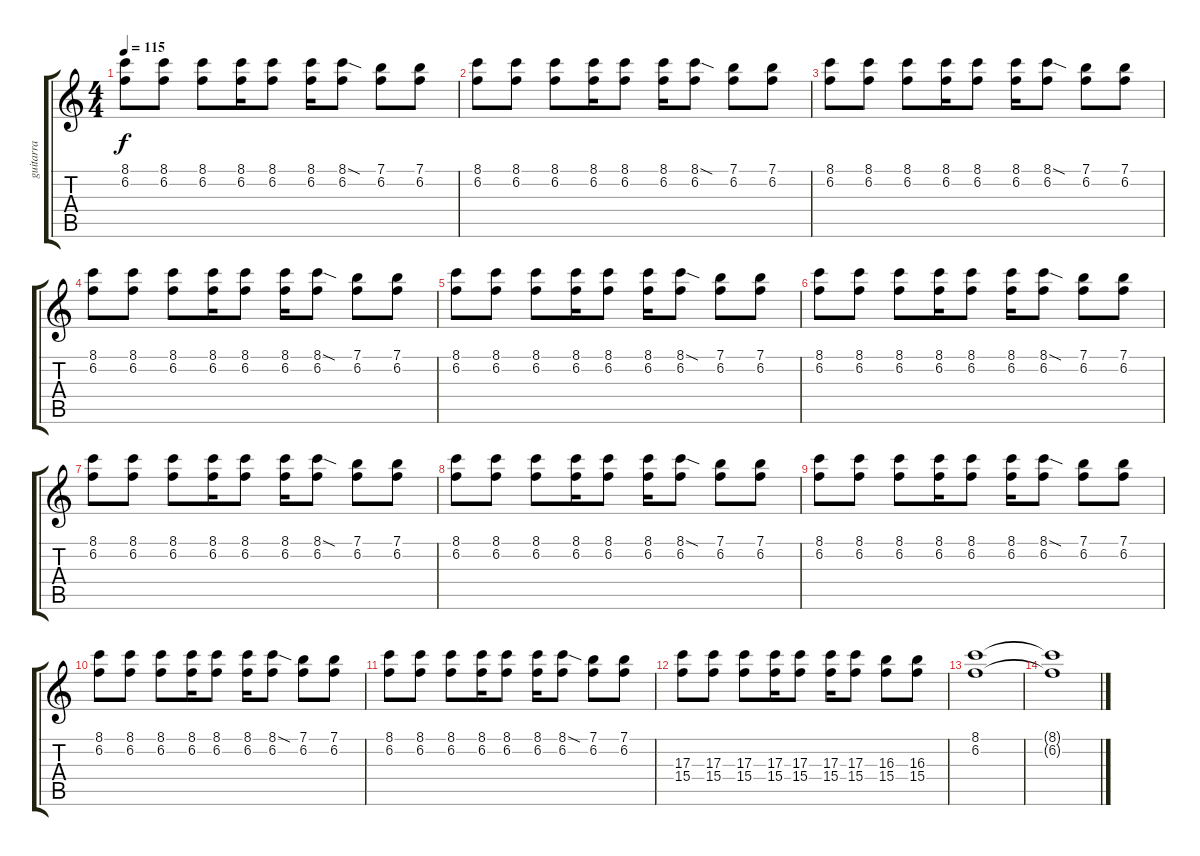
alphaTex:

\track ("guitarra" "guitarra") {instrument distortionguitar}
\staff {score tabs}
\tuning (E4 B3 G3 D3 A2 E2) {hide}
\ts (4 4)
\tempo 115
\clef g2
\ks c
(8.1 6.2).8{dy f} (8.1 6.2).8 (8.1 6.2).8 (8.1 6.2).16 (8.1 6.2).8 (8.1 6.2).16 (8.1{sod} 6.2).8 (7.1 6.2).8 (7.1 6.2).8 |
(8.1 6.2).8 (8.1 6.2).8 (8.1 6.2).8 (8.1 6.2).16 (8.1 6.2).8 (8.1 6.2).16 (8.1{sod} 6.2).8 (7.1 6.2).8 (7.1 6.2).8 |
(8.1 6.2).8 (8.1 6.2).8 (8.1 6.2).8 (8.1 6.2).16 (8.1 6.2).8 (8.1 6.2).16 (8.1{sod} 6.2).8 (7.1 6.2).8 (7.1 6.2).8 |
(8.1 6.2).8 (8.1 6.2).8 (8.1 6.2).8 (8.1 6.2).16 (8.1 6.2).8 (8.1 6.2).16 (8.1{sod} 6.2).8 (7.1 6.2).8 (7.1 6.2).8 |
(8.1 6.2).8 (8.1 6.2).8 (8.1 6.2).8 (8.1 6.2).16 (8.1 6.2).8 (8.1 6.2).16 (8.1{sod} 6.2).8 (7.1 6.2).8 (7.1 6.2).8 |
(8.1 6.2).8 (8.1 6.2).8 (8.1 6.2).8 (8.1 6.2).16 (8.1 6.2).8 (8.1 6.2).16 (8.1{sod} 6.2).8 (7.1 6.2).8 (7.1 6.2).8 |
(8.1 6.2).8 (8.1 6.2).8 (8.1 6.2).8 (8.1 6.2).16 (8.1 6.2).8 (8.1 6.2).16 (8.1{sod} 6.2).8 (7.1 6.2).8 (7.1 6.2).8 |
(8.1 6.2).8 (8.1 6.2).8 (8.1 6.2).8 (8.1 6.2).16 (8.1 6.2).8 (8.1 6.2).16 (8.1{sod} 6.2).8 (7.1 6.2).8 (7.1 6.2).8 |
(8.1 6.2).8 (8.1 6.2).8 (8.1 6.2).8 (8.1 6.2).16 (8.1 6.2).8 (8.1 6.2).16 (8.1{sod} 6.2).8 (7.1 6.2).8 (7.1 6.2).8 |
(8.1 6.2).8 (8.1 6.2).8 (8.1 6.2).8 (8.1 6.2).16 (8.1 6.2).8 (8.1 6.2).16 (8.1{sod} 6.2).8 (7.1 6.2).8 (7.1 6.2).8 |
(8.1 6.2).8 (8.1 6.2).8 (8.1 6.2).8 (8.1 6.2).16 (8.1 6.2).8 (8.1 6.2).16 (8.1{sod} 6.2).8 (7.1 6.2).8 (7.1 6.2).8 |
(17.3 15.4).8 (17.3 15.4).8 (17.3 15.4).8 (17.3 15.4).16 (17.3 15.4).8 (17.3 15.4).16 (17.3 15.4).8 (16.3 15.4).8 (16.3 15.4).8 |
(8.1 6.2).1{volume 1} |
(8.1{t} 6.2{t}).1
